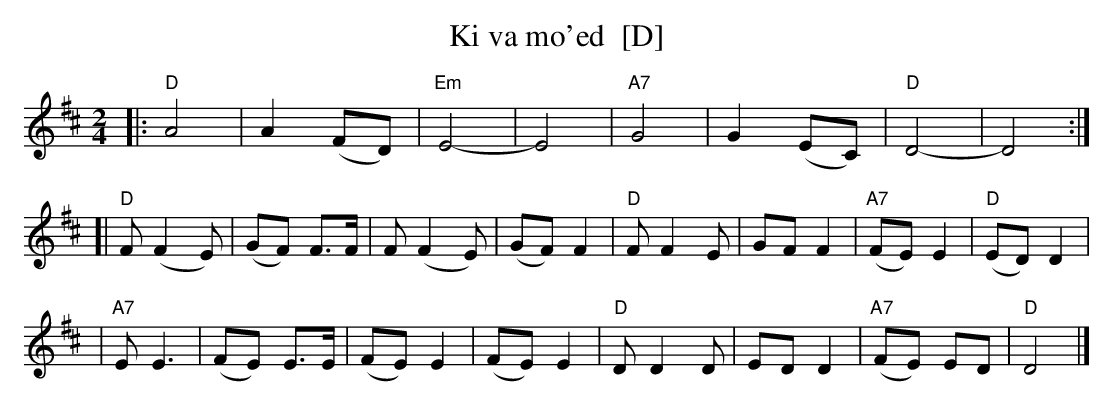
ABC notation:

X:1
T: Ki va mo'ed  [D]
M: 2/4
L: 1/8
K: D
|: "D"A4 | A2 (FD) | "Em"E4- | E4  \
| "A7"G4 | G2 (EC) | "D"D4- | D4 :|
[| "D"F (F2 E) | (GF) F>F | F (F2 E) | (GF) F2 \
|  "D"F F2 E | GF F2 | "A7"(FE) E2 | "D"(ED) D2 |
| "A7"E E3 | (FE) E>E | (FE) E2 | (FE) E2 \
| "D"D D2 D | ED D2 | "A7"(FE) ED | "D"D4 |]
